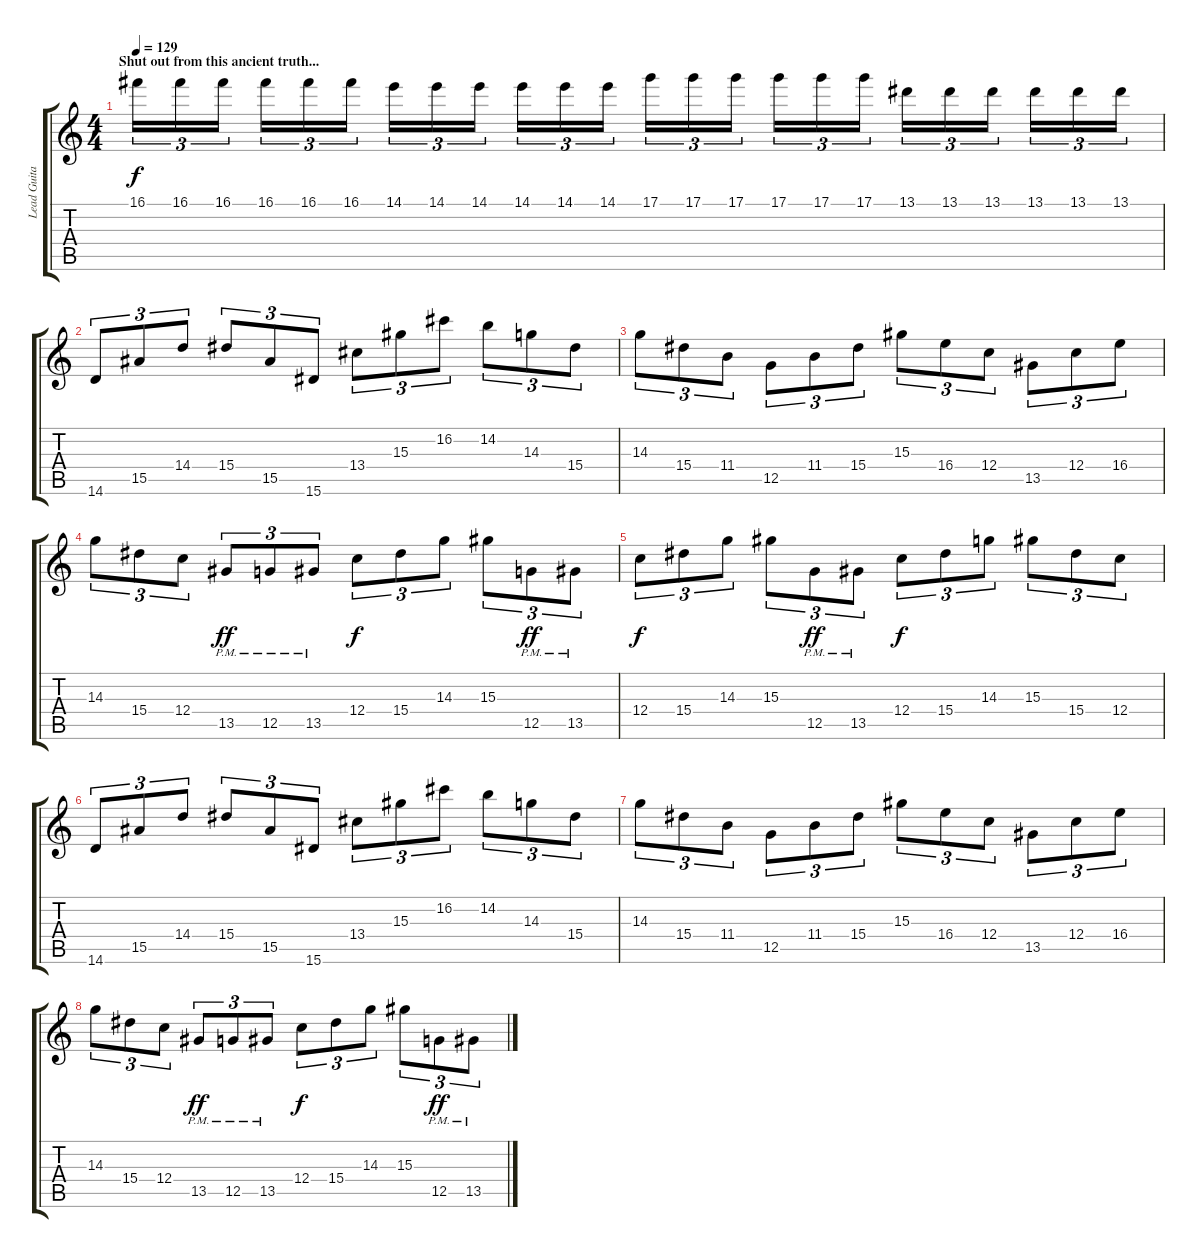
\track ("Lead Guitar 1" "Lead Guita") {instrument distortionguitar}
\staff {score tabs}
\tuning (D4 A3 F3 C3 G2 C2) {hide}
\ts (4 4)
\section ("" "Shut out from this ancient truth...")
\tempo 129
\clef g2
\ks c
16.1.16{tu (3 2) dy f volume 10} 16.1.16{tu (3 2)} 16.1.16{tu (3 2) beam splitsecondary} 16.1.16{tu (3 2)} 16.1.16{tu (3 2)} 16.1.16{tu (3 2)} 14.1.16{tu (3 2)} 14.1.16{tu (3 2)} 14.1.16{tu (3 2) beam splitsecondary} 14.1.16{tu (3 2)} 14.1.16{tu (3 2)} 14.1.16{tu (3 2)} 17.1.16{tu (3 2)} 17.1.16{tu (3 2)} 17.1.16{tu (3 2) beam splitsecondary} 17.1.16{tu (3 2)} 17.1.16{tu (3 2)} 17.1.16{tu (3 2)} 13.1.16{tu (3 2)} 13.1.16{tu (3 2)} 13.1.16{tu (3 2) beam splitsecondary} 13.1.16{tu (3 2)} 13.1.16{tu (3 2)} 13.1.16{tu (3 2)} |
14.6.8{tu (3 2) volume 13} 15.5.8{tu (3 2)} 14.4.8{tu (3 2)} 15.4.8{tu (3 2)} 15.5.8{tu (3 2)} 15.6.8{tu (3 2)} 13.4.8{tu (3 2)} 15.3.8{tu (3 2)} 16.2.8{tu (3 2)} 14.2.8{tu (3 2)} 14.3.8{tu (3 2)} 15.4.8{tu (3 2)} |
14.3.8{tu (3 2)} 15.4.8{tu (3 2)} 11.4.8{tu (3 2)} 12.5.8{tu (3 2)} 11.4.8{tu (3 2)} 15.4.8{tu (3 2)} 15.3.8{tu (3 2)} 16.4.8{tu (3 2)} 12.4.8{tu (3 2)} 13.5.8{tu (3 2)} 12.4.8{tu (3 2)} 16.4.8{tu (3 2)} |
14.3.8{tu (3 2)} 15.4.8{tu (3 2)} 12.4.8{tu (3 2)} 13.5{pm}.8{tu (3 2) dy ff} 12.5{pm}.8{tu (3 2)} 13.5{pm}.8{tu (3 2)} 12.4.8{tu (3 2) dy f} 15.4.8{tu (3 2)} 14.3.8{tu (3 2)} 15.3.8{tu (3 2)} 12.5{pm}.8{tu (3 2) dy ff} 13.5{pm}.8{tu (3 2)} |
12.4.8{tu (3 2) dy f} 15.4.8{tu (3 2)} 14.3.8{tu (3 2)} 15.3.8{tu (3 2)} 12.5{pm}.8{tu (3 2) dy ff} 13.5{pm}.8{tu (3 2)} 12.4.8{tu (3 2) dy f} 15.4.8{tu (3 2)} 14.3.8{tu (3 2)} 15.3.8{tu (3 2)} 15.4.8{tu (3 2)} 12.4.8{tu (3 2)} |
14.6.8{tu (3 2)} 15.5.8{tu (3 2)} 14.4.8{tu (3 2)} 15.4.8{tu (3 2)} 15.5.8{tu (3 2)} 15.6.8{tu (3 2)} 13.4.8{tu (3 2)} 15.3.8{tu (3 2)} 16.2.8{tu (3 2)} 14.2.8{tu (3 2)} 14.3.8{tu (3 2)} 15.4.8{tu (3 2)} |
14.3.8{tu (3 2)} 15.4.8{tu (3 2)} 11.4.8{tu (3 2)} 12.5.8{tu (3 2)} 11.4.8{tu (3 2)} 15.4.8{tu (3 2)} 15.3.8{tu (3 2)} 16.4.8{tu (3 2)} 12.4.8{tu (3 2)} 13.5.8{tu (3 2)} 12.4.8{tu (3 2)} 16.4.8{tu (3 2)} |
14.3.8{tu (3 2)} 15.4.8{tu (3 2)} 12.4.8{tu (3 2)} 13.5{pm}.8{tu (3 2) dy ff} 12.5{pm}.8{tu (3 2)} 13.5{pm}.8{tu (3 2)} 12.4.8{tu (3 2) dy f} 15.4.8{tu (3 2)} 14.3.8{tu (3 2)} 15.3.8{tu (3 2)} 12.5{pm}.8{tu (3 2) dy ff} 13.5{pm}.8{tu (3 2)}
